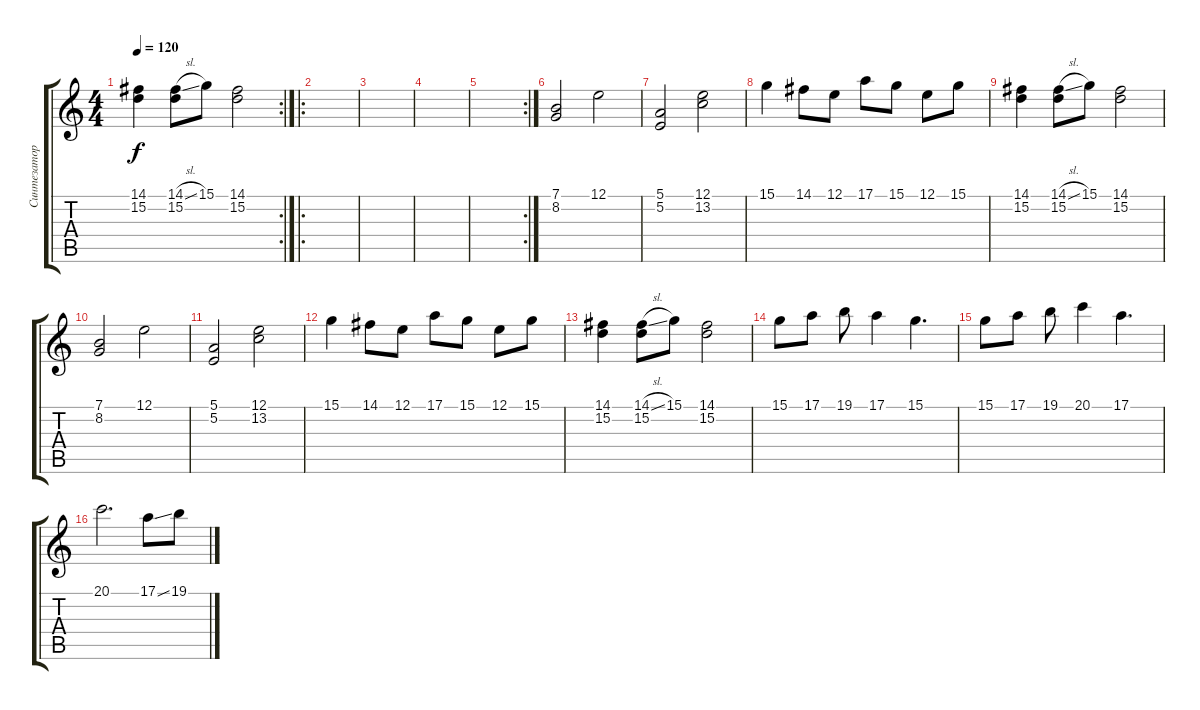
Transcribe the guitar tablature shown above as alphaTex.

\track ("Синтезатор" "Синтезатор") {instrument stringensemble1}
\staff {score tabs}
\tuning (E4 B3 G3 D3 A2 E2) {hide}
\rc 2
\ts (4 4)
\tempo 120
\clef g2
\ks c
(14.1 15.2).4{dy f} (14.1{sl} 15.2).8 15.1.8 (14.1 15.2).2 |
\ro
|
|
|
\rc 2
|
(7.1 8.2).2 12.1.2 |
(5.1 5.2).2 (12.1 13.2).2 |
15.1.4 14.1.8 12.1.8 17.1.8 15.1.8 12.1.8 15.1.8 |
(14.1 15.2).4 (14.1{sl} 15.2).8 15.1.8 (14.1 15.2).2 |
(7.1 8.2).2 12.1.2 |
(5.1 5.2).2 (12.1 13.2).2 |
15.1.4 14.1.8 12.1.8 17.1.8 15.1.8 12.1.8 15.1.8 |
(14.1 15.2).4 (14.1{sl} 15.2).8 15.1.8 (14.1 15.2).2 |
15.1.8 17.1.8 19.1.8 17.1.4 15.1.4{d} |
15.1.8 17.1.8 19.1.8 20.1.4 17.1.4{d} |
20.1.2{d} 17.1{ss}.8 19.1.8
